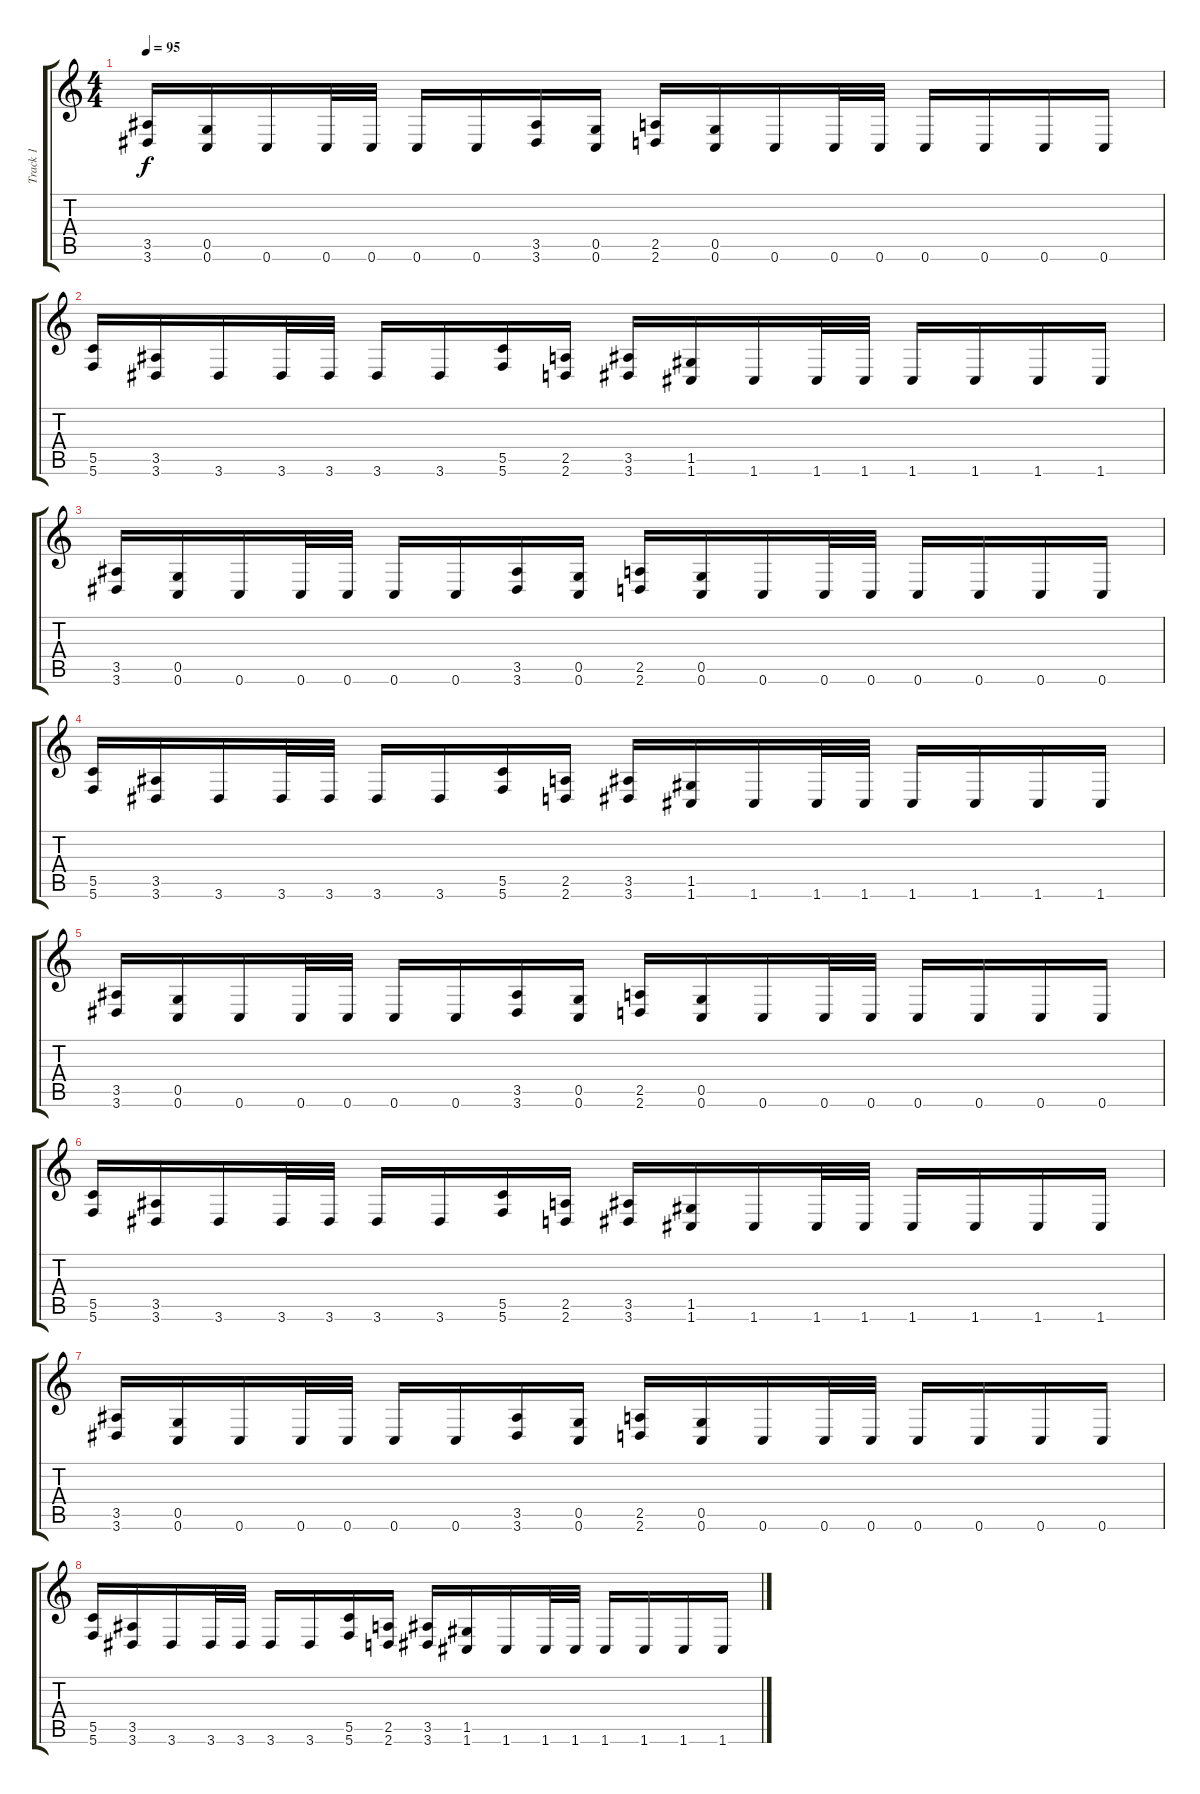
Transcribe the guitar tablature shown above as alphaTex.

\track ("Track 1" "Track 1") {instrument distortionguitar}
\staff {score tabs}
\tuning (D4 A3 F3 C3 G2 C2) {hide}
\ts (4 4)
\tempo 95
\clef g2
\ks c
(3.5 3.6).16{dy f} (0.5 0.6).16 0.6.16 0.6.32 0.6.32 0.6.16 0.6.16 (3.5 3.6).16 (0.5 0.6).16 (2.5 2.6).16 (0.5 0.6).16 0.6.16 0.6.32 0.6.32 0.6.16 0.6.16 0.6.16 0.6.16 |
(5.5 5.6).16 (3.5 3.6).16 3.6.16 3.6.32 3.6.32 3.6.16 3.6.16 (5.5 5.6).16 (2.5 2.6).16 (3.5 3.6).16 (1.5 1.6).16 1.6.16 1.6.32 1.6.32 1.6.16 1.6.16 1.6.16 1.6.16 |
(3.5 3.6).16 (0.5 0.6).16 0.6.16 0.6.32 0.6.32 0.6.16 0.6.16 (3.5 3.6).16 (0.5 0.6).16 (2.5 2.6).16 (0.5 0.6).16 0.6.16 0.6.32 0.6.32 0.6.16 0.6.16 0.6.16 0.6.16 |
(5.5 5.6).16 (3.5 3.6).16 3.6.16 3.6.32 3.6.32 3.6.16 3.6.16 (5.5 5.6).16 (2.5 2.6).16 (3.5 3.6).16 (1.5 1.6).16 1.6.16 1.6.32 1.6.32 1.6.16 1.6.16 1.6.16 1.6.16 |
(3.5 3.6).16 (0.5 0.6).16 0.6.16 0.6.32 0.6.32 0.6.16 0.6.16 (3.5 3.6).16 (0.5 0.6).16 (2.5 2.6).16 (0.5 0.6).16 0.6.16 0.6.32 0.6.32 0.6.16 0.6.16 0.6.16 0.6.16 |
(5.5 5.6).16 (3.5 3.6).16 3.6.16 3.6.32 3.6.32 3.6.16 3.6.16 (5.5 5.6).16 (2.5 2.6).16 (3.5 3.6).16 (1.5 1.6).16 1.6.16 1.6.32 1.6.32 1.6.16 1.6.16 1.6.16 1.6.16 |
(3.5 3.6).16 (0.5 0.6).16 0.6.16 0.6.32 0.6.32 0.6.16 0.6.16 (3.5 3.6).16 (0.5 0.6).16 (2.5 2.6).16 (0.5 0.6).16 0.6.16 0.6.32 0.6.32 0.6.16 0.6.16 0.6.16 0.6.16 |
(5.5 5.6).16 (3.5 3.6).16 3.6.16 3.6.32 3.6.32 3.6.16 3.6.16 (5.5 5.6).16 (2.5 2.6).16 (3.5 3.6).16 (1.5 1.6).16 1.6.16 1.6.32 1.6.32 1.6.16 1.6.16 1.6.16 1.6.16
